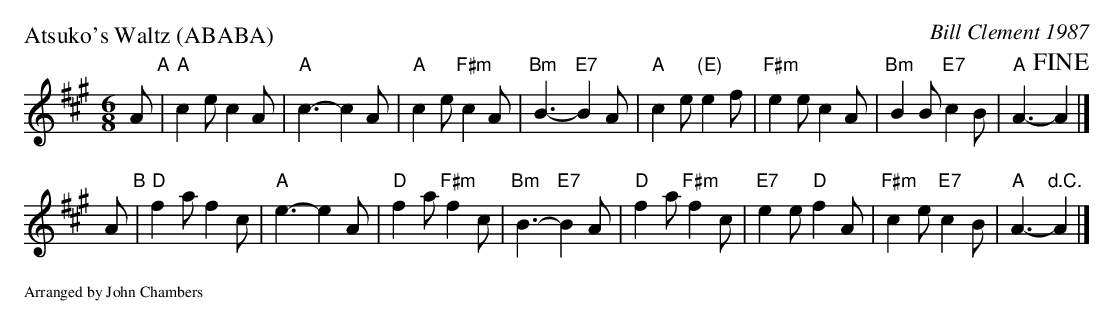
X:1
P: Atsuko's Waltz (ABABA)
C: Bill Clement 1987
M: 6/8
L: 1/8
K: A
   A "A"\
| "A"c2e c2A | "A"c3- c2A | "A"c2e "F#m"c2A | "Bm"B3- "E7"B2A \
| "A"c2e "(E)"e2f | "F#m"e2e c2A | "Bm"B2B "E7"c2B | "A"A3- !fine!A2 |]
   A "B"\
| "D"f2a f2c | "A"e3- e2A | "D"f2a "F#m"f2c | "Bm"B3- "E7"B2A \
| "D"f2a "F#m"f2c | "E7"e2e "D"f2A | "F#m"c2e "E7"c2B | "A"A3- "d.C."A2 |]
